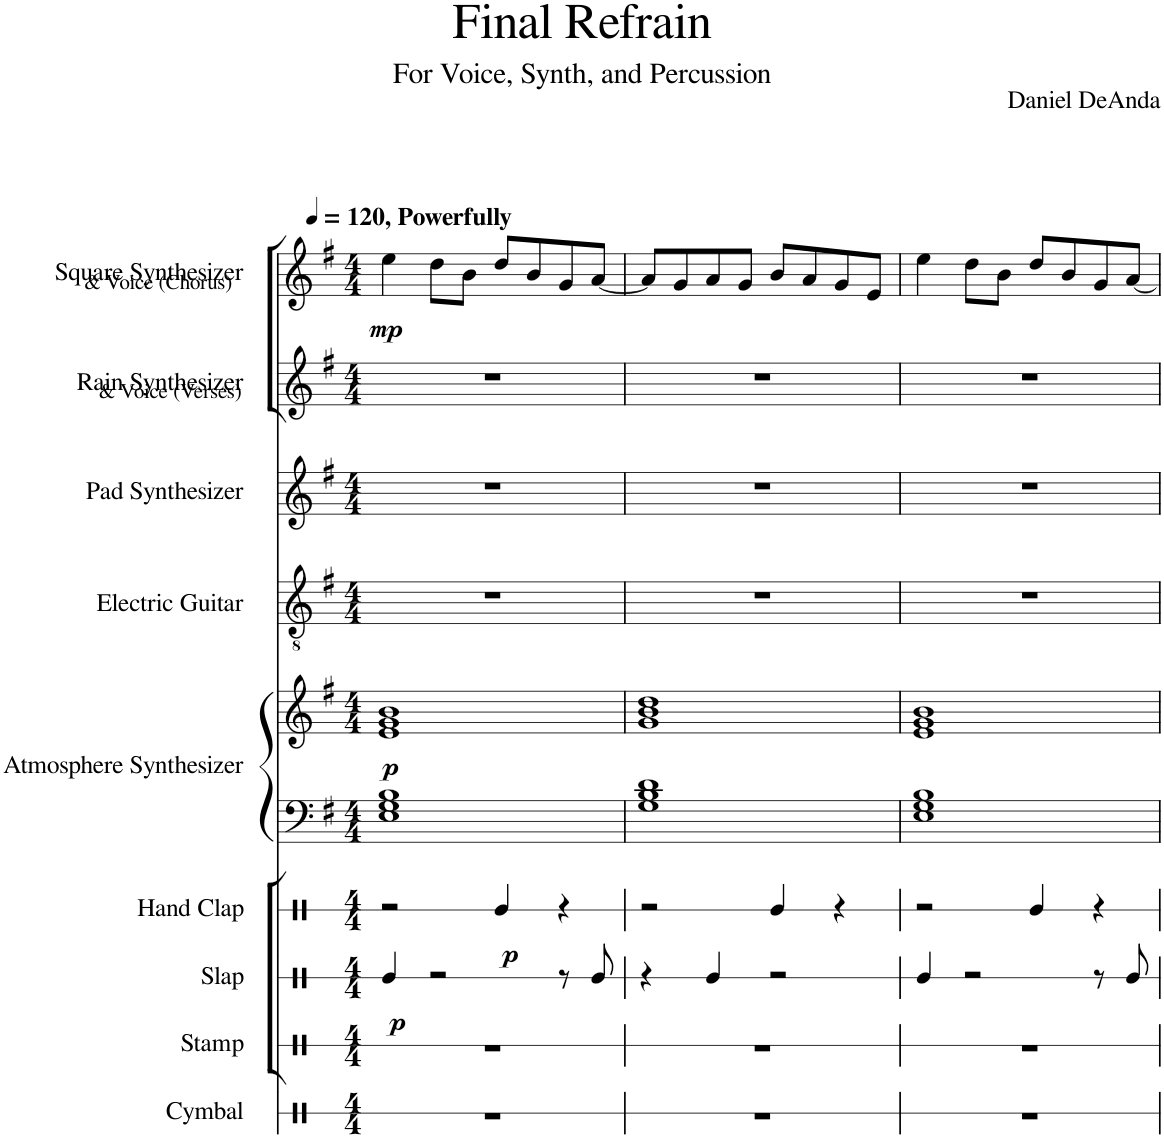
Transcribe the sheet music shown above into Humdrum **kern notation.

**kern	**kern	**kern	**dynam	**kern	**dynam	**kern	**kern	**dynam	**kern	**kern	**kern	**kern	**dynam
*part9	*part8	*part7	*part7	*part6	*part6	*part5	*part5	*part5	*part4	*part3	*part2	*part1	*part1
*staff10	*staff9	*staff8	*staff8	*staff7	*staff7	*staff6	*staff5	*staff5/6	*staff4	*staff3	*staff2	*staff1	*staff1
*I"Cymbal	*I"Stamp	*I"Slap	*	*I"Hand Clap	*	*I"Atmosphere Synthesizer	*	*	*I"Electric Guitar	*I"Pad Synthesizer	*I"Rain Synthesizer	*I"Square Synthesizer	*
*I'Cym.	*I'Sta.	*I'Sla.	*	*I'Hd. Clp.	*	*I'At. Synth.	*	*	*I'El. Guit.	*I'Synth.	*I'Synth.	*I'Sqr. Synth.	*
*stria1	*stria1	*stria1	*	*stria1	*	*	*	*	*	*	*	*	*
*clefX	*clefX	*clefX	*	*clefX	*	*clefF4	*clefG2	*	*clefGv2	*clefG2	*clefG2	*clefG2	*
*k[]	*k[]	*k[]	*	*k[]	*	*k[f#]	*k[f#]	*	*k[f#]	*k[f#]	*k[f#]	*k[f#]	*
*M4/4	*M4/4	*M4/4	*	*M4/4	*	*M4/4	*M4/4	*	*M4/4	*M4/4	*M4/4	*M4/4	*
*MM120	*MM120	*MM120	*	*MM120	*	*MM120	*MM120	*	*MM120	*MM120	*MM120	*MM120	*
=1	=1	=1	=1	=1	=1	=1	=1	=1	=1	=1	=1	=1	=1
!	!	!	!	!	!	!	!	!	!	!	!	!LO:TX:a:B:t=, Powerfully	!
!	!	!	!	!	!	!	!	!	!	!	!	!LO:TX:a:t=& Voice (Chorus)	!
!	!	!	!	!	!	!	!	!	!	!	!LO:TX:a:t=& Voice (Verses)	!	!
!	!	!	!LO:DY:b	!	!	!	!	!LO:DY:b	!	!	!	!	!LO:DY:b
1r	1r	4Re/	p	2r	.	1E 1G 1B	1e 1g 1b	p	1r	1r	1r	4ee\	mp
.	.	2r	.	.	.	.	.	.	.	.	.	8dd\L	.
.	.	.	.	.	.	.	.	.	.	.	.	8b\J	.
!	!	!	!	!	!LO:DY:b	!	!	!	!	!	!	!	!
.	.	.	.	4Re/	p	.	.	.	.	.	.	8dd/L	.
.	.	.	.	.	.	.	.	.	.	.	.	8b/	.
.	.	8r	.	4r	.	.	.	.	.	.	.	8g/	.
.	.	8Re/	.	.	.	.	.	.	.	.	.	[8a/J	.
=2	=2	=2	=2	=2	=2	=2	=2	=2	=2	=2	=2	=2	=2
1r	1r	4r	.	2r	.	1G 1B 1d	1g 1b 1dd	.	1r	1r	1r	8a/L]	.
.	.	.	.	.	.	.	.	.	.	.	.	8g/	.
.	.	4Re/	.	.	.	.	.	.	.	.	.	8a/	.
.	.	.	.	.	.	.	.	.	.	.	.	8g/J	.
.	.	2r	.	4Re/	.	.	.	.	.	.	.	8b/L	.
.	.	.	.	.	.	.	.	.	.	.	.	8a/	.
.	.	.	.	4r	.	.	.	.	.	.	.	8g/	.
.	.	.	.	.	.	.	.	.	.	.	.	8e/J	.
=3	=3	=3	=3	=3	=3	=3	=3	=3	=3	=3	=3	=3	=3
1r	1r	4Re/	.	2r	.	1E 1G 1B	1e 1g 1b	.	1r	1r	1r	4ee\	.
.	.	2r	.	.	.	.	.	.	.	.	.	8dd\L	.
.	.	.	.	.	.	.	.	.	.	.	.	8b\J	.
.	.	.	.	4Re/	.	.	.	.	.	.	.	8dd/L	.
.	.	.	.	.	.	.	.	.	.	.	.	8b/	.
.	.	8r	.	4r	.	.	.	.	.	.	.	8g/	.
.	.	8Re/	.	.	.	.	.	.	.	.	.	[8a/J	.
=	=	=	=	=	=	=	=	=	=	=	=	=	=
*-	*-	*-	*-	*-	*-	*-	*-	*-	*-	*-	*-	*-	*-
